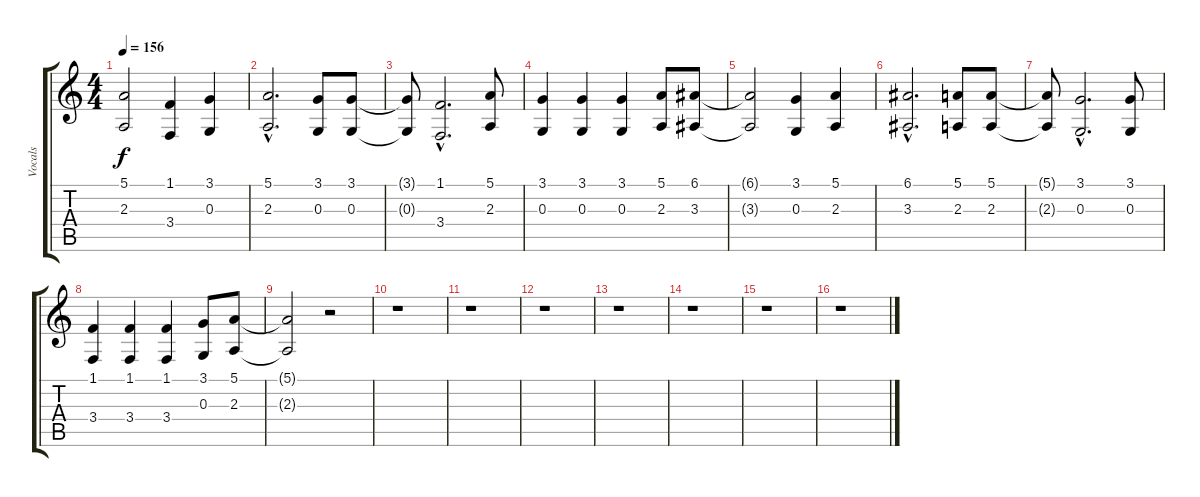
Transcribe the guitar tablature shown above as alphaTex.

\track ("Vocals" "Vocals") {instrument flute}
\staff {score tabs}
\tuning (E4 B3 G3 D3 A2 E2) {hide}
\ts (4 4)
\tempo 156
\clef g2
\ks c
(5.1{t} 2.3{t}).2{dy f} (1.1 3.4).4 (3.1 0.3).4 |
\section ("" "")
(5.1{hac} 2.3{hac}).2{d} (3.1 0.3).8 (3.1 0.3).8 |
(3.1{t} 0.3{t}).8 (1.1{hac} 3.4{hac}).2{d} (5.1 2.3).8 |
(3.1 0.3).4 (3.1 0.3).4 (3.1 0.3).4 (5.1 2.3).8 (6.1 3.3).8 |
(6.1{t} 3.3{t}).2 (3.1 0.3).4 (5.1 2.3).4 |
(6.1{hac} 3.3{hac}).2{d} (5.1 2.3).8 (5.1 2.3).8 |
(5.1{t} 2.3{t}).8 (3.1{hac} 0.3{hac}).2{d} (3.1 0.3).8 |
(1.1 3.4).4 (1.1 3.4).4 (1.1 3.4).4 (3.1 0.3).8 (5.1 2.3).8 |
\section ("" "")
(5.1{t} 2.3{t}).2 r.2 |
r.1 |
r.1 |
r.1 |
r.1 |
r.1 |
r.1 |
r.1
